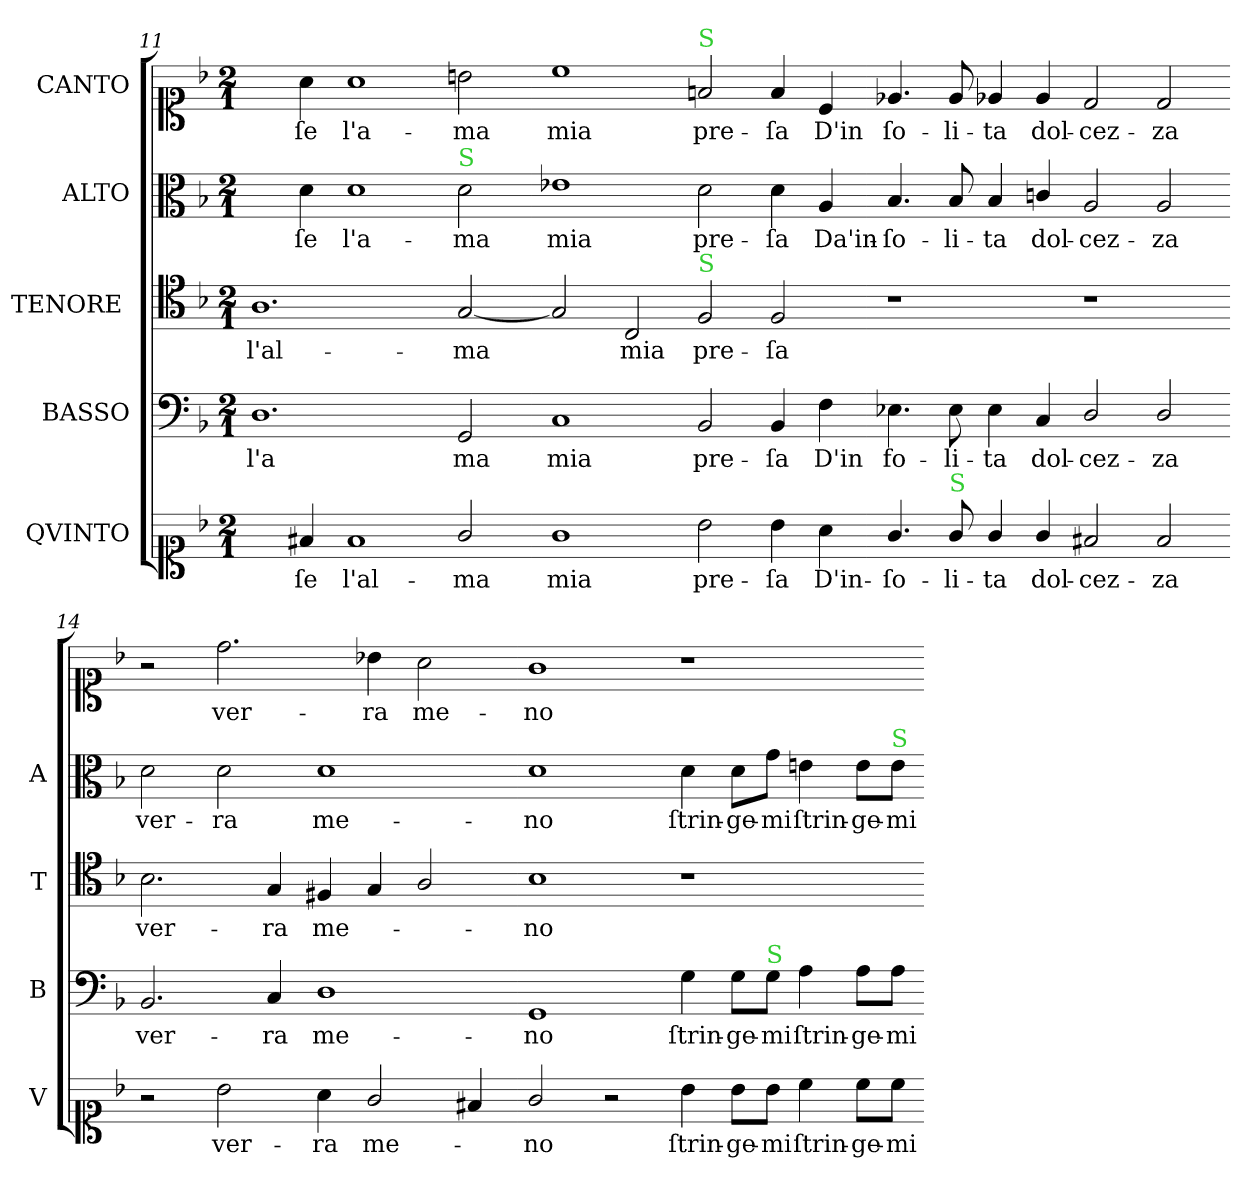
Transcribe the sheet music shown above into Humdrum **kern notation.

**kern	**text	**kern	**text	**kern	**text	**kern	**text	**kern	**text
*part5	*part5	*part4	*part4	*part3	*part3	*part2	*part2	*part1	*part1
*staff5	*staff5	*staff4	*staff4	*staff3	*staff3	*staff2	*staff2	*staff1	*staff1
*I"QVINTO	*	*I"BASSO	*	*I"TENORE 	*	*I"ALTO	*	*I"CANTO	*
*I'V	*	*I'B	*	*I'T	*	*I'A	*	*	*
*clefC1	*	*clefF4	*	*clefC4	*	*clefC3	*	*clefC1	*
*k[b-]	*	*k[b-]	*	*k[b-]	*	*k[b-]	*	*k[b-]	*
*M2/1	*	*M2/1	*	*M2/1	*	*M2/1	*	*M2/1	*
=11	=11	=11	=11	=11	=11	=11	=11	=11	=11
4ryy	.	1.D	-l'a	1.A	l'al-	4ryy	.	4ryy	.
4f#/	ſe	.	.	.	.	4d\	ſe	4a\	ſe
1f#	l'al-	.	.	.	.	1d	l'a-	1a	l'a-
!	!	!	!	!	!	!LO:TX:a:color=limegreen:t=S	!	!	!
2g/	-ma	2GG/	ma	[2G/	-ma	2d\	-ma	2bn\	-ma
=12-	=12-	=12-	=12-	=12-	=12-	=12-	=12-	=12-	=12-
1g	mia	1C	mia	2G/]	.	1e-X	mia	1cc	mia
.	.	.	.	2C/	mia	.	.	.	.
!	!	!	!	!	!	!	!	!LO:TX:a:color=limegreen:t=S	!
!	!	!	!	!LO:TX:a:color=limegreen:t=S	!	!	!	!	!
2b-\	pre-	2BB-/	pre-	2F/	pre-	2d\	pre-	2fn/	pre-
4b-\	-ſa	4BB-/	-ſa	2F/	-ſa	4d\	-ſa	4f/	-ſa
4a\	D'in-	4F\	D'in	.	.	4A/	Da'in-	4c/	D'in
=13-	=13-	=13-	=13-	=13-	=13-	=13-	=13-	=13-	=13-
4.g/	-ſo-	4.E-X\	fo-	1r	.	4.B-/	-ſo-	4.e-X/	-ſo-
!LO:TX:a:color=limegreen:t=S	!	!	!	!	!	!	!	!	!
8g/	-li-	8E-\	-li-	.	.	8B-/	-li-	8e-/	-li-
4g/	-ta	4E-\	-ta	.	.	4B-/	-ta	4e-X/	-ta
4g/	dol-	4C/	dol-	.	.	4cn/	dol-	4e-/	dol-
2f#X/	-cez-	2D/	-cez-	1r	.	2A/	-cez-	2d/	-cez-
2f#/	-za	2D/	-za	.	.	2A/	-za	2d/	-za
=14-	=14-	=14-	=14-	=14-	=14-	=14-	=14-	=14-	=14-
2r	.	2.BB-/	ver-	2.B-\	ver-	2d\	ver-	2r	.
2b-\	ver-	.	.	.	.	2d\	-ra	2.dd\	ver-
.	.	4C/	-ra	4G/	-ra	.	.	.	.
4a\	-ra	1D	me-	4F#X/	me-	1d	me-	.	.
2g/	me-	.	.	4G/	.	.	.	4b-X\	-ra
.	.	.	.	2A/	.	.	.	2a\	me-
4f#X/	.	.	.	.	.	.	.	.	.
=15-	=15-	=15-	=15-	=15-	=15-	=15-	=15-	=15-	=15-
2g/	-no	1GG	-no	1B-	-no	1d	-no	1g	-no
2r	.	.	.	.	.	.	.	.	.
4b-\	ſtrin-	4G\	ſtrin-	1r	.	4d\	ſtrin-	1r	.
8b-\L	-ge-	8G\L	-ge-	.	.	8d\L	-ge-	.	.
!	!	!LO:TX:a:color=limegreen:t=S	!	!	!	!	!	!	!
8b-\J	-mi	8G\J	-mi	.	.	8g\J	-mi	.	.
!	!LO:LY:i	!	!	!	!	!	!	!	!
4cc\	ſtrin-	4A\	ſtrin-	.	.	4en\	ſtrin-	.	.
!	!LO:LY:i	!	!	!	!	!	!	!	!
8cc\L	-ge-	8A\L	-ge-	.	.	8e\L	-ge-	.	.
!	!	!	!	!	!	!LO:TX:a:color=limegreen:t=S	!	!	!
!	!LO:LY:i	!	!	!	!	!	!	!	!
8cc\J	-mi	8A\J	-mi	.	.	8e\J	-mi	.	.
=-	=-	=-	=-	=-	=-	=-	=-	=-	=-
*-	*-	*-	*-	*-	*-	*-	*-	*-	*-
